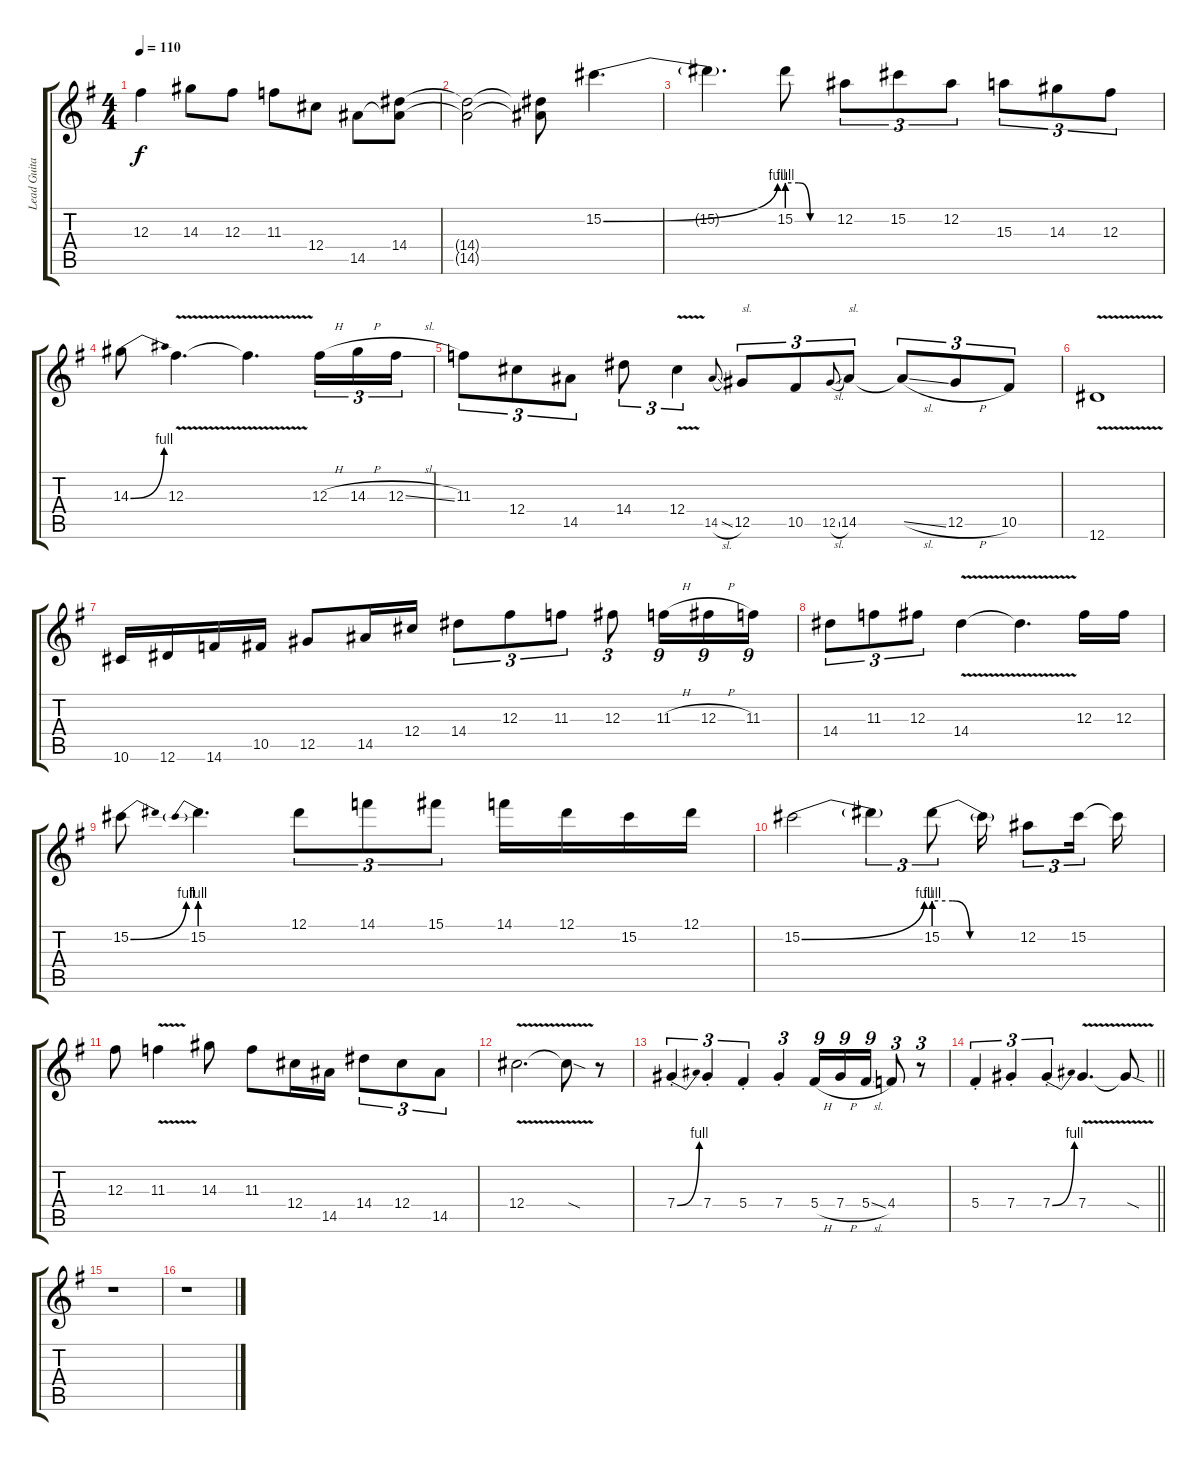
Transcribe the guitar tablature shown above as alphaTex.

\track ("Lead Guitar" "Lead Guita") {instrument distortionguitar}
\staff {score tabs}
\tuning (Eb4 Bb3 Gb3 Db3 Ab2 Eb2) {hide}
\ts (4 4)
\tempo 110
\clef g2
\ks eminor
12.3.4{dy f} 14.3.8 12.3.8 11.3.8 12.4.8 14.5.8 (14.4 14.5{t}).8 |
(14.4{t} 14.5{t}).2 (14.4{t} 14.5{t}).8 15.2{be (bend 0 0 60 4)}.4{d} |
15.2{t}.4{d} 15.2{be (custom 0 4 15 4 30 0 60 0)}.8 12.2.8{tu (3 2)} 15.2.8{tu (3 2)} 12.2.8{tu (3 2)} 15.3.8{tu (3 2)} 14.3.8{tu (3 2)} 12.3.8{tu (3 2)} |
14.3{be (bend 0 0 60 4)}.8 12.3{v}.4{d} 12.3{t}.4{d} 12.3{h}.16{tu (3 2)} 14.3{h}.16{tu (3 2)} 12.3{sl}.16{tu (3 2)} |
11.3.8{tu (3 2)} 12.4.8{tu (3 2)} 14.5.8{tu (3 2)} 14.4.8{tu (3 2)} 12.4{v}.4{tu (3 2)} 14.5{sl}.8{gr onbeat} 12.5.8{tu (3 2) txt "sl."} 10.5.8{tu (3 2)} 12.5{sl}.8{gr onbeat} 14.5.8{tu (3 2) txt "sl."} 14.5{sl t}.8{tu (3 2)} 12.5{h}.8{tu (3 2)} 10.5.8{tu (3 2)} |
12.6{v}.1 |
10.6.16 12.6.16 14.6.16 10.5.16 12.5.8 14.5.16 12.4.16 14.4.8{tu (3 2)} 12.3.8{tu (3 2)} 11.3.8{tu (3 2)} 12.3.8{tu (3 2)} 11.3{h}.16{tu (9 8)} 12.3{h}.16{tu (9 8)} 11.3.16{tu (9 8)} |
14.4.8{tu (3 2)} 11.3.8{tu (3 2)} 12.3.8{tu (3 2)} 14.4{v}.4 14.4{t}.4{d} 12.3.16 12.3.16 |
15.2{be (bend 0 0 60 4)}.8 15.2{be (prebend 0 4 60 4)}.4{d} 12.1.8{tu (3 2)} 14.1.8{tu (3 2)} 15.1.8{tu (3 2)} 14.1.16 12.1.16 15.2.16 12.1.16 |
15.2{be (bend 0 0 60 4)}.2 15.2{t}.4{tu (3 2)} 15.2{be (custom 0 4 13 4 25 0 60 0)}.8{tu (3 2)} 15.2{t}.16 12.2.8{tu (3 2)} 15.2.16{tu (3 2)} 15.2{t}.16 |
12.3.8 11.3{v}.4 14.3.8 11.3.8 12.4.16 14.5.16 14.4.8{tu (3 2)} 12.4.8{tu (3 2)} 14.5.8{tu (3 2)} |
12.4{v}.2{d} 12.4{sod t}.8 r.8 |
7.4{be (bend 0 0 60 4) st}.4{tu (3 2)} 7.4{st}.4{tu (3 2)} 5.4{st}.4{tu (3 2)} 7.4{st}.4{tu (3 2)} 5.4{h}.16{tu (9 8)} 7.4{h}.16{tu (9 8) beam merge} 5.4{sl}.16{tu (9 8)} 4.4.8{tu (3 2)} r.8{tu (3 2)} |
\barLineRight lightlight
5.4{st}.4{tu (3 2)} 7.4{st}.4{tu (3 2)} 7.4{be (bend 0 0 60 4) st}.4{tu (3 2)} 7.4{v}.4{d} 7.4{sod t}.8 |
\section ("" "")
r.1 |
r.1
